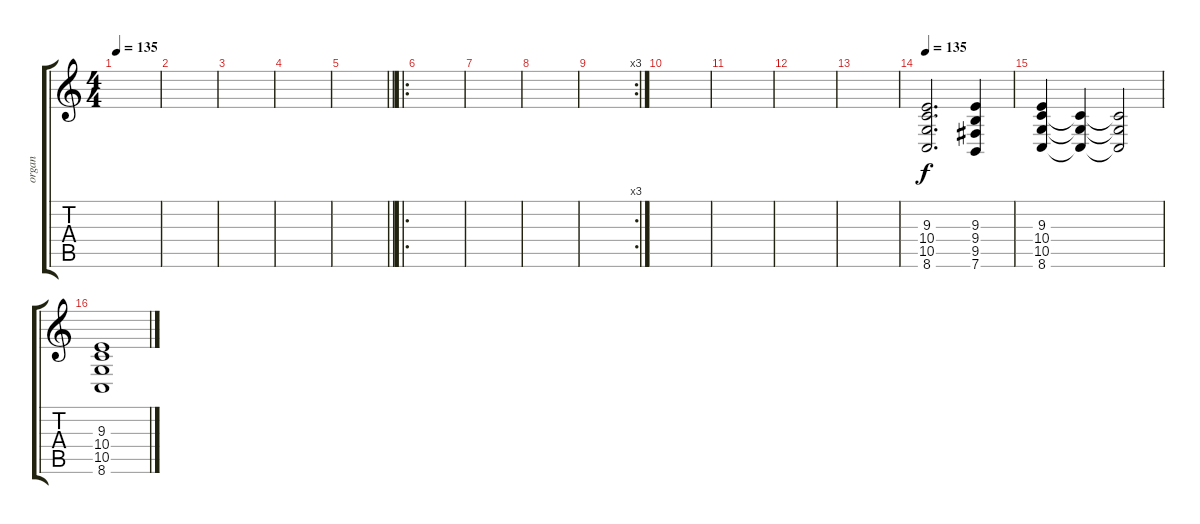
\track ("organ" "organ") {instrument rockorgan}
\staff {score tabs}
\tuning (E4 B3 G3 D3 A2 E2) {hide}
\ts (4 4)
\tempo 135
\clef g2
\ks c
|
|
|
|
\barLineRight lightlight
|
\ro
|
|
|
\rc 3
|
|
|
|
|
\tempo 135
(9.3 10.4 10.5 8.6).2{d} (9.3 9.4 9.5 7.6).4 |
(9.3 10.4 10.5 8.6).4 (10.4{t} 10.5{t} 8.6{t}).4 (10.4{t} 10.5{t} 8.6{t}).2 |
(9.3 10.4 10.5 8.6).1
